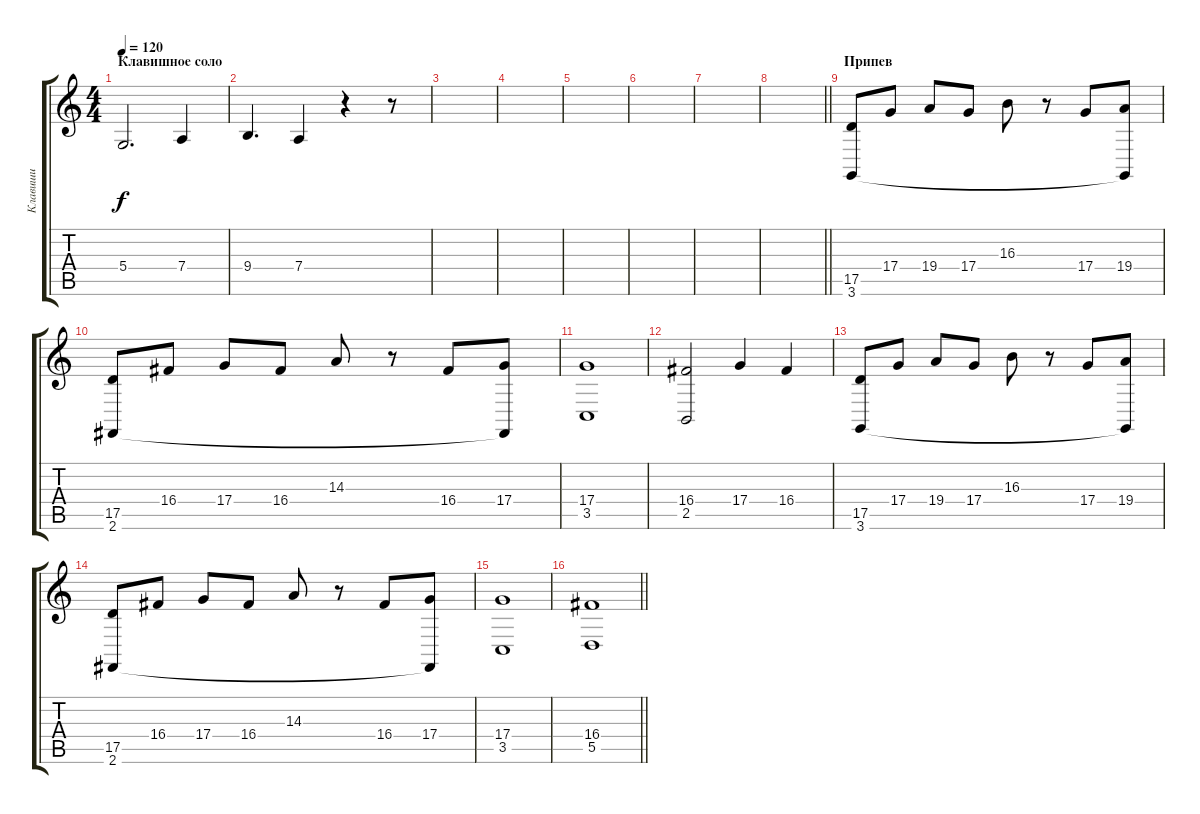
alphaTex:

\track ("Клавиши" "Клавиши") {instrument tremolostrings}
\staff {score tabs}
\tuning (E4 B3 G3 D3 A2 E2) {hide}
\ts (4 4)
\section ("" "Клавишное соло")
\tempo 120
\clef g2
\ks c
5.4.2{d dy f} 7.4.4 |
9.4.4{d} 7.4.4 r.4 r.8 |
|
|
|
|
|
\barLineRight lightlight
|
\section ("" "Припев")
(17.5 3.6).8 17.4.8 19.4.8 17.4.8 16.3.8 r.8 17.4.8 (19.4 3.6{t}).8 |
(17.5 2.6).8 16.4.8 17.4.8 16.4.8 14.3.8 r.8 16.4.8 (17.4 2.6{t}).8 |
(17.4 3.5).1 |
(16.4 2.5).2 17.4.4 16.4.4 |
(17.5 3.6).8 17.4.8 19.4.8 17.4.8 16.3.8 r.8 17.4.8 (19.4 3.6{t}).8 |
(17.5 2.6).8 16.4.8 17.4.8 16.4.8 14.3.8 r.8 16.4.8 (17.4 2.6{t}).8 |
(17.4 3.5).1 |
\barLineRight lightlight
(16.4 5.5).1
